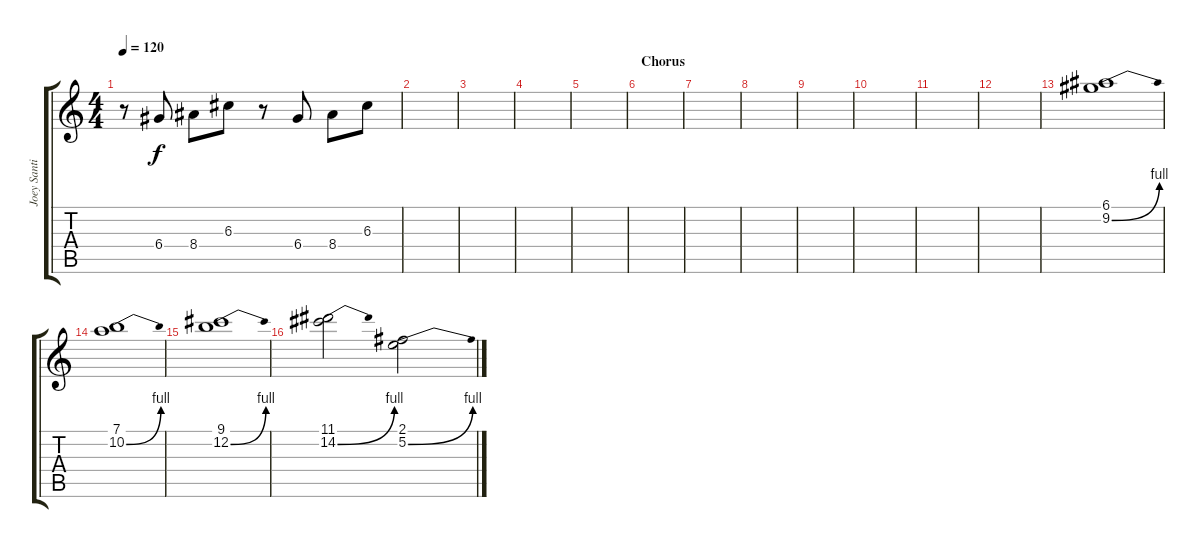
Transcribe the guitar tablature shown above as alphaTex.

\track ("Joey Santiago" "Joey Santi") {instrument distortionguitar}
\staff {score tabs}
\tuning (E4 B3 G3 D3 A2 E2) {hide}
\ts (4 4)
\tempo 120
\clef g2
\ks c
r.8{dy f} 6.4.8 8.4.8 6.3.8 r.8 6.4.8 8.4.8 6.3.8 |
|
|
|
|
\section ("" "Chorus")
|
|
|
|
|
|
|
(6.1 9.2{be (bend 0 0 60 4)}).1{instrument distortionguitar} |
(7.1 10.2{be (bend 0 0 60 4)}).1 |
(9.1 12.2{be (bend 0 0 60 4)}).1 |
(11.1 14.2{be (bend 0 0 60 4)}).2 (2.1 5.2{be (bend 0 0 60 4)}).2
